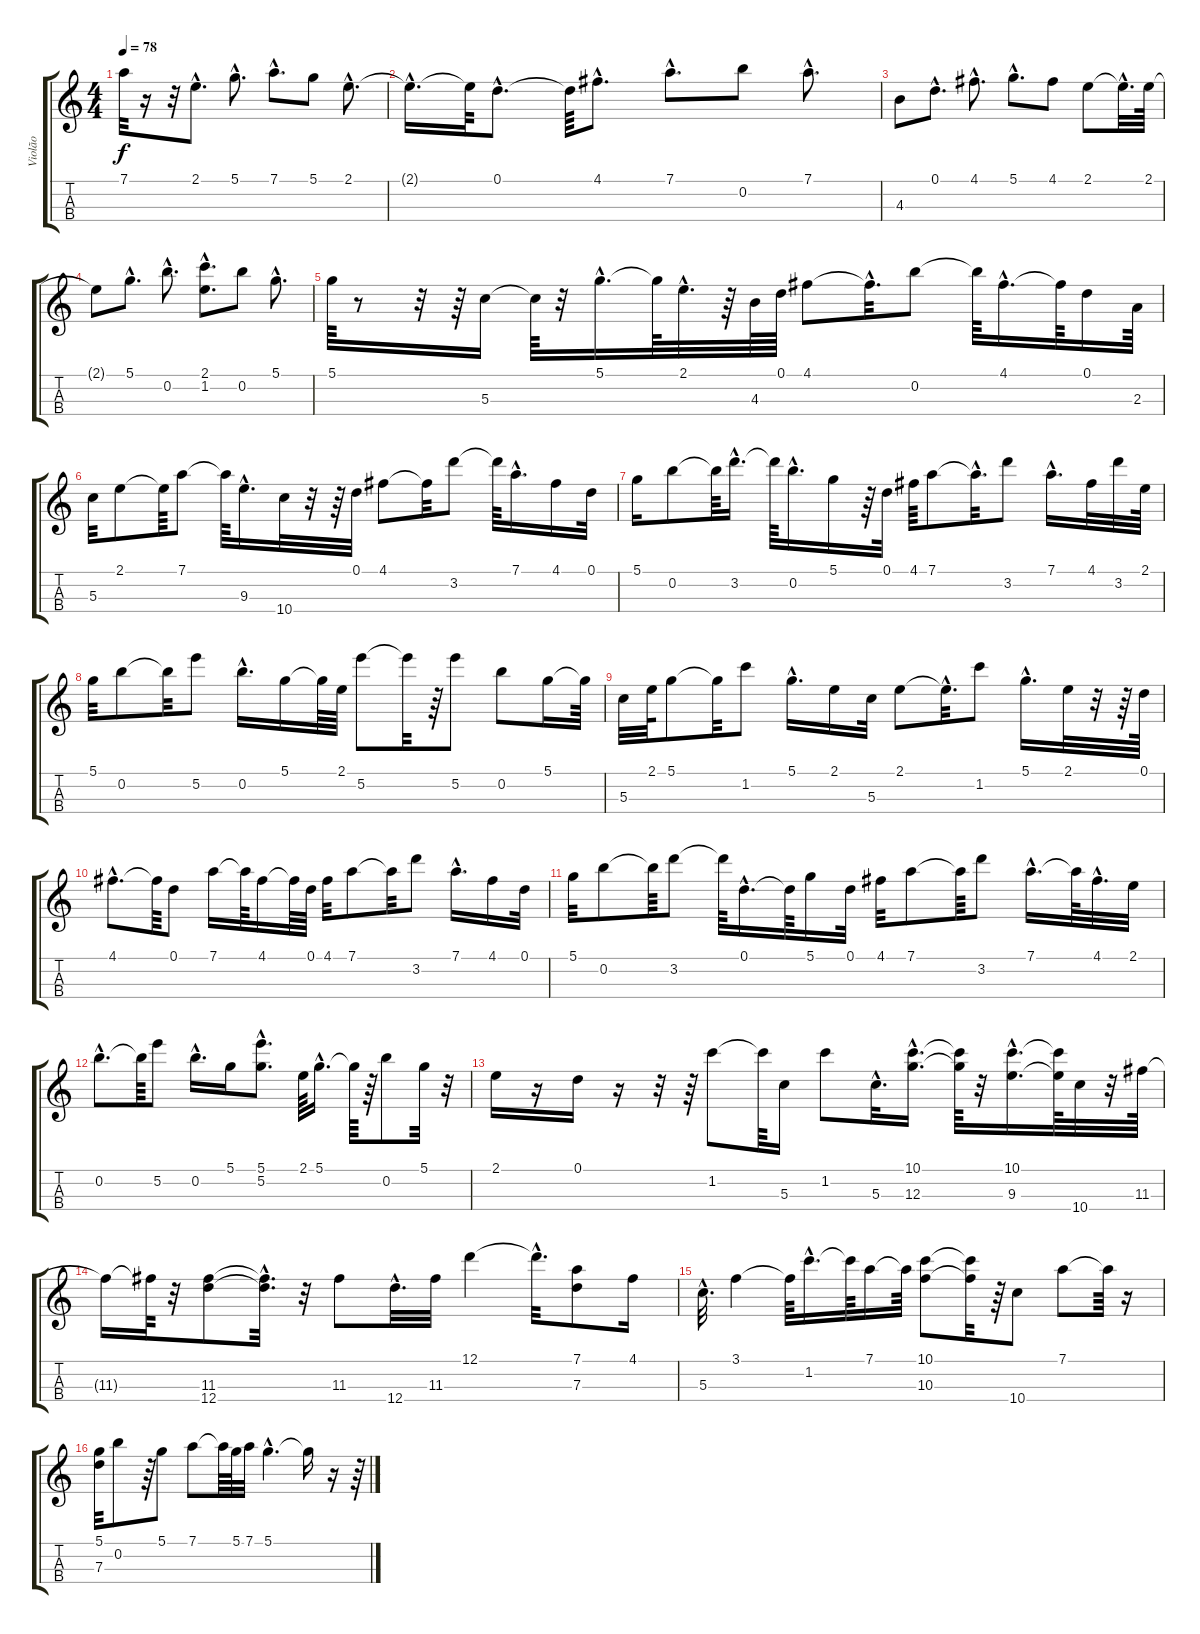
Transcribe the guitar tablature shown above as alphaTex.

\track ("Violão" "Violão") {instrument acousticguitarsteel}
\staff {score tabs}
\tuning (D4 B4 G3 D3) {hide}
\ts (4 4)
\tempo 78
\clef g2
\ks c
7.1{t}.32{dy f} r.16 r.32 2.1{hac}.8{d} 5.1{hac}.8{d} 7.1{hac}.8{d} 5.1.8 2.1{hac}.8{d} |
2.1{hac t}.16{d} 2.1{t}.64 0.1{hac}.8{d} 0.1{t}.64 4.1{hac}.8{d} 7.1{hac}.8{d} 0.2.8 7.1{hac}.8{d} |
4.3.8 0.1{hac}.8{d} 4.1{hac}.8{d} 5.1{hac}.8{d} 4.1.8 2.1.8 2.1{hac t}.32{d} 2.1.64 |
2.1{t}.8 5.1{hac}.8{d} 0.2{hac}.8{d} (2.1{hac} 1.2{hac}).8{d} 0.2.8 5.1{hac}.8{d} |
5.1.64 r.8 r.32 r.64 5.3.16 5.3{t}.64 r.32 5.1{hac}.16{d} 5.1{t}.64 2.1{hac}.32{d} r.64 4.3.64 0.1.64 4.1.8 4.1{hac t}.32{d} 0.2.8 0.2{t}.64 4.1{hac}.16{d} 4.1{t}.64 0.1.16 2.3.64 |
5.3.32 2.1.8 2.1{t}.64 7.1.8 7.1{t}.64 9.3{hac}.16{d} 10.4.32 r.32 r.64 0.1.32 4.1.8 4.1{t}.32 3.2.8 3.2{t}.64 7.1{hac}.16{d} 4.1.16 0.1.32 |
5.1.16 0.2.8 0.2{t}.64 3.2{hac}.16{d} 3.2{t}.64 0.2{hac}.16{d} 5.1.16 r.64 0.1.32 4.1.64 7.1.8 7.1{hac t}.32{d} 3.2.8 7.1{hac}.16{d} 4.1.32 3.2.32 2.1.64 |
5.1.32 0.2.8 0.2{t}.32 5.2.8 0.2{hac}.16{d} 5.1.16 5.1{t}.64 2.1.64 5.2.8 5.2{t}.32 r.64 5.2.8 0.2.8 5.1.16 5.1{t}.64 |
5.3.32 2.1.64 5.1.8 5.1{t}.32 1.2.8 5.1{hac}.16{d} 2.1.16 5.3.32 2.1.8 2.1{hac t}.32{d} 1.2.8 5.1{hac}.16{d} 2.1.32 r.32 r.64 0.1.64 |
4.1{hac}.8{d} 4.1{t}.64 0.1.8 7.1.16 7.1{t}.64 4.1.16 4.1{t}.64 0.1.64 4.1.32 7.1.8 7.1{t}.32 3.2.8 7.1{hac}.16{d} 4.1.16 0.1.32 |
5.1.32 0.2.8 0.2{t}.64 3.2.8 3.2{t}.64 0.1{hac}.16{d} 0.1{t}.64 5.1.16 0.1.32 4.1.32 7.1.8 7.1{t}.64 3.2.8 7.1{hac}.16{d} 7.1{t}.64 4.1{hac}.32{d} 2.1.32 |
0.2{hac}.8{d} 0.2{t}.64 5.2.8 0.2{hac}.16{d} 5.1.16 (5.1{hac} 5.2{hac}).8{d} 2.1.64 5.1{hac}.16{d} 5.1{t}.64 r.64 0.2.8 5.1.32 r.32 |
2.1.16 r.16 0.1.16 r.16 r.32 r.64 1.2.8 1.2{t}.64 5.3.16 1.2.8 5.3{hac}.32{d} (10.1{hac} 12.3{hac}).16{d} (10.1{t} 12.3{t}).64 r.32 (10.1{hac} 9.3{hac}).16{d} (10.1{t} 9.3{t}).64 10.4.32 r.32 11.3.64 |
11.3{t}.16 11.3{t}.64 r.32 (11.3 12.4).8 (11.3{hac t} 12.4{hac t}).32{d} r.32 11.3.8 12.4{hac}.32{d} 11.3.32 12.1.4 12.1{hac t}.32{d} (7.1 7.3).8 4.1.16 |
5.3{hac}.32{d} 3.1.4 3.1{t}.64 1.2{hac}.16{d} 1.2{t}.64 7.1.16 7.1{t}.64 (10.1 10.3).8 (10.1{t} 10.3{t}).32 r.64 10.4.8 7.1.8 7.1{t}.64 r.16 |
(5.1 7.3).32 0.2.8 r.64 5.1.8 7.1.8 7.1{t}.64 5.1.64 7.1.32 5.1{hac}.4{d} 5.1{t}.16 r.16 r.64
